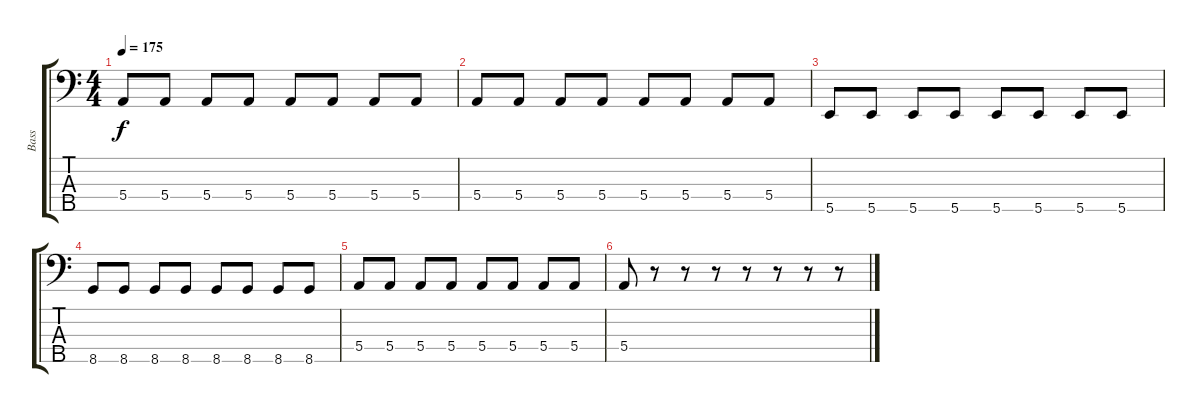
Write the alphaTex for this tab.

\track ("Bass" "Bass") {instrument electricbassfinger}
\staff {score tabs}
\tuning (G2 D2 A1 E1 B0) {hide}
\ts (4 4)
\tempo 175
\clef f4
\ks c
5.4.8{dy f} 5.4.8 5.4.8 5.4.8 5.4.8 5.4.8 5.4.8 5.4.8 |
5.4.8 5.4.8 5.4.8 5.4.8 5.4.8 5.4.8 5.4.8 5.4.8 |
5.5.8 5.5.8 5.5.8 5.5.8 5.5.8 5.5.8 5.5.8 5.5.8 |
8.5.8 8.5.8 8.5.8 8.5.8 8.5.8 8.5.8 8.5.8 8.5.8 |
5.4.8 5.4.8 5.4.8 5.4.8 5.4.8 5.4.8 5.4.8 5.4.8 |
5.4.8 r.8 r.8 r.8 r.8 r.8 r.8 r.8
